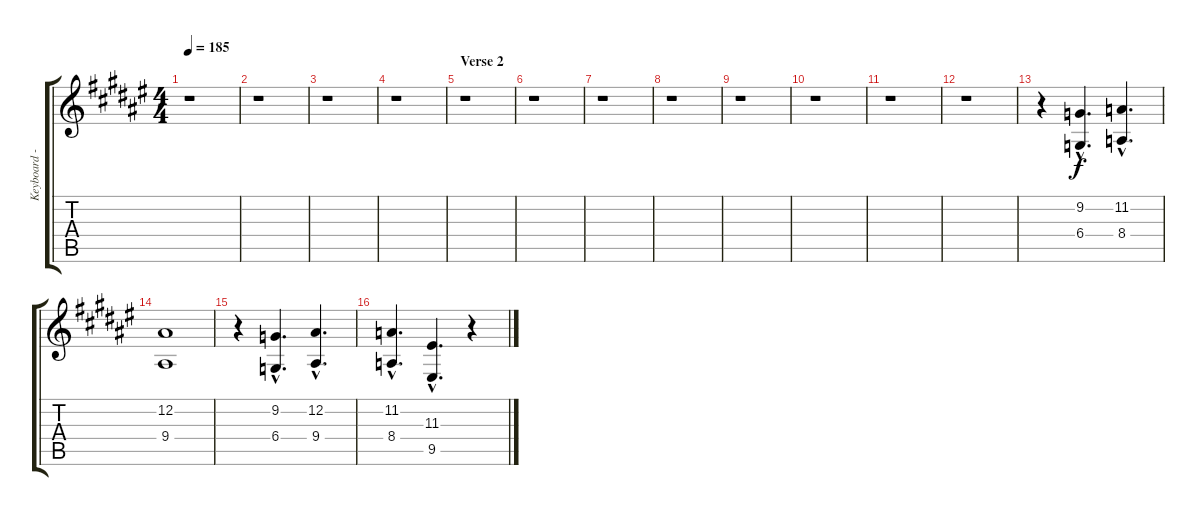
\track ("Keyboard - Background" "Keyboard -") {instrument pad1newage}
\staff {score tabs}
\tuning (Eb4 Bb3 Gb3 Db3 Ab2 Eb2) {hide}
\ts (4 4)
\tempo 185
\clef g2
\ks d#minor
r.1{dy f} |
r.1 |
r.1 |
r.1 |
\section ("" "Verse 2")
r.1 |
r.1 |
r.1 |
r.1 |
r.1 |
r.1 |
r.1 |
r.1 |
r.4{instrument fx5brightness} (9.2{hac} 6.4{hac}).4{d} (11.2{hac} 8.4{hac}).4{d} |
(12.2 9.4).1 |
r.4 (9.2{hac} 6.4{hac}).4{d} (12.2{hac} 9.4{hac}).4{d} |
(11.2{hac} 8.4{hac}).4{d} (11.3{hac} 9.5{hac}).4{d} r.4
